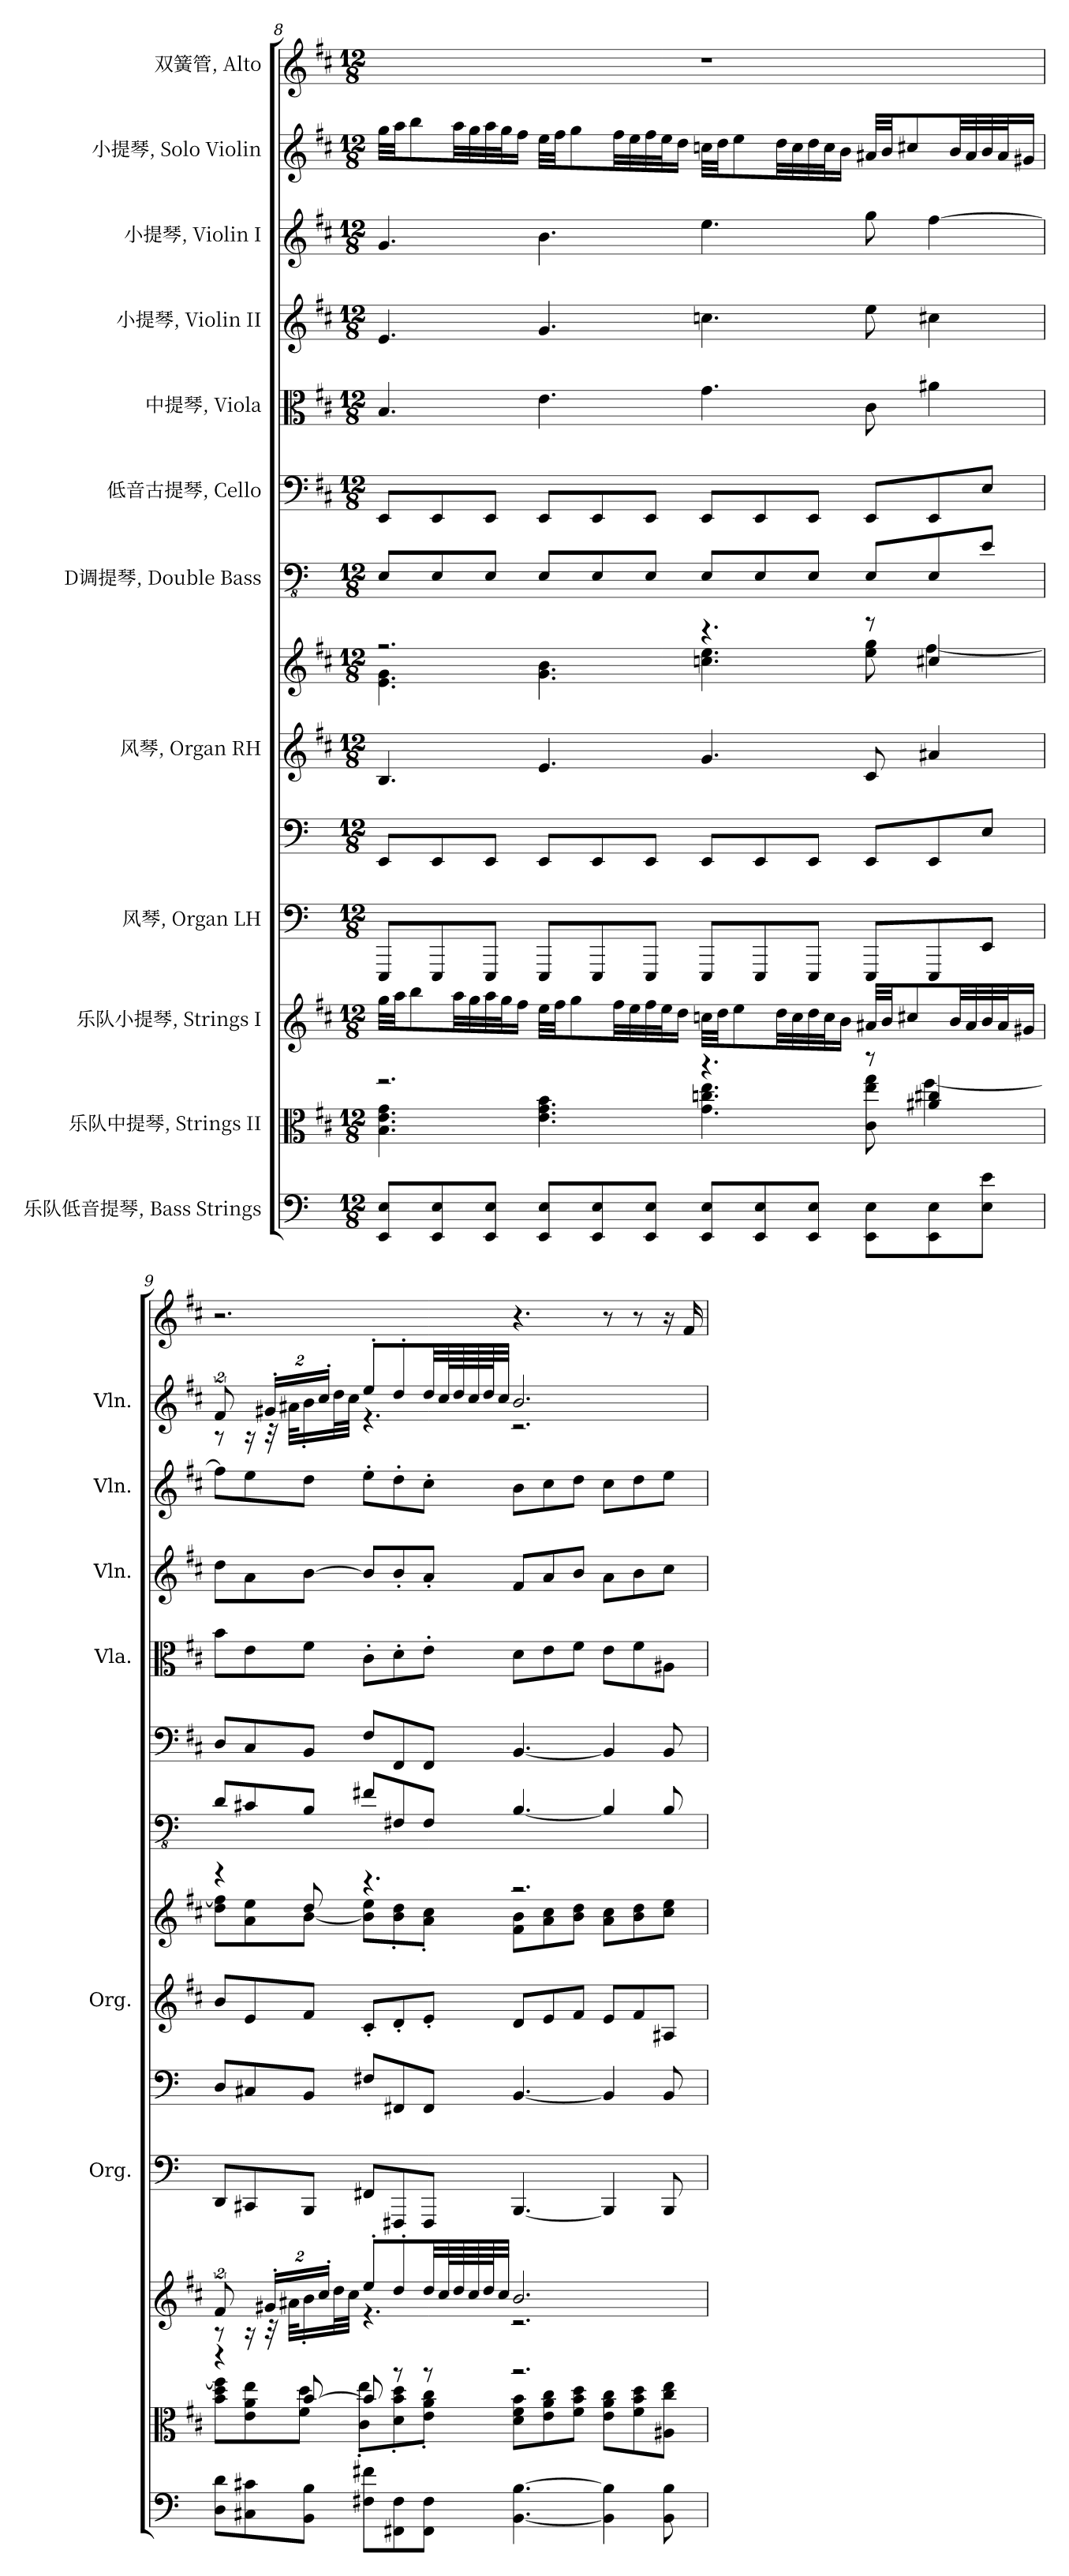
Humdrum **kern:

**kern	**kern	**kern	**kern	**kern	**kern	**kern	**kern	**kern	**kern	**kern	**kern	**kern	**kern
*part12	*part11	*part10	*part9	*part9	*part8	*part8	*part7	*part6	*part5	*part4	*part3	*part2	*part1
*staff14	*staff13	*staff12	*staff11	*staff10	*staff9	*staff8	*staff7	*staff6	*staff5	*staff4	*staff3	*staff2	*staff1
*I"乐队低音提琴, Bass Strings	*I"乐队中提琴, Strings II	*I"乐队小提琴, Strings I	*I"风琴, Organ LH	*	*I"风琴, Organ RH	*	*I"D调提琴, Double Bass	*I"低音古提琴, Cello	*I"中提琴, Viola	*I"小提琴, Violin II	*I"小提琴, Violin I	*I"小提琴, Solo Violin	*I"双簧管, Alto
*	*	*	*I'Org.	*	*I'Org.	*	*	*	*I'Vla.	*I'Vln.	*I'Vln.	*I'Vln.	*
!!LO:PB:g=z
*clefF4	*clefC3	*clefG2	*clefF4	*clefF4	*clefG2	*clefG2	*clefFv4	*clefF4	*clefC3	*clefG2	*clefG2	*clefG2	*clefG2
*ITrd7c12	*	*	*	*	*	*	*ITrd7c12	*	*	*	*	*	*
*k[]	*k[f#c#]	*k[f#c#]	*k[]	*k[]	*k[f#c#]	*k[f#c#]	*k[]	*k[f#c#]	*k[f#c#]	*k[f#c#]	*k[f#c#]	*k[f#c#]	*k[f#c#]
*M12/8	*M12/8	*M12/8	*M12/8	*M12/8	*M12/8	*M12/8	*M12/8	*M12/8	*M12/8	*M12/8	*M12/8	*M12/8	*M12/8
=8	=8	=8	=8	=8	=8	=8	=8	=8	=8	=8	=8	=8	=8
*	*^	*	*	*	*	*^	*	*	*	*	*	*	*
8EEE/ 8EE/L	2.r	4.B\ 4.e\ 4.g\	32gg\LLL	8EEE/L	8EE/L	4.B/	2.r	4.e\ 4.g\	8EEE/L	8EE/L	4.B/	4.e/	4.g/	32gg\LLL	1.r
.	.	.	32aa\JJ	.	.	.	.	.	.	.	.	.	.	32aa\JJ	.
.	.	.	8bb\	.	.	.	.	.	.	.	.	.	.	8bb\	.
8EEE/ 8EE/	.	.	.	8EEE/	8EE/	.	.	.	8EEE/	8EE/	.	.	.	.	.
.	.	.	32aa\LL	.	.	.	.	.	.	.	.	.	.	32aa\LL	.
.	.	.	32gg\	.	.	.	.	.	.	.	.	.	.	32gg\	.
8EEE/ 8EE/J	.	.	32aa\	8EEE/J	8EE/J	.	.	.	8EEE/J	8EE/J	.	.	.	32aa\	.
.	.	.	32gg\J	.	.	.	.	.	.	.	.	.	.	32gg\J	.
.	.	.	16ff#\JJ	.	.	.	.	.	.	.	.	.	.	16ff#\JJ	.
8EEE/ 8EE/L	.	4.e\ 4.g\ 4.b\	32ee\LLL	8EEE/L	8EE/L	4.e/	.	4.g\ 4.b\	8EEE/L	8EE/L	4.e\	4.g/	4.b\	32ee\LLL	.
.	.	.	32ff#\JJ	.	.	.	.	.	.	.	.	.	.	32ff#\JJ	.
.	.	.	8gg\	.	.	.	.	.	.	.	.	.	.	8gg\	.
8EEE/ 8EE/	.	.	.	8EEE/	8EE/	.	.	.	8EEE/	8EE/	.	.	.	.	.
.	.	.	32ff#\LL	.	.	.	.	.	.	.	.	.	.	32ff#\LL	.
.	.	.	32ee\	.	.	.	.	.	.	.	.	.	.	32ee\	.
8EEE/ 8EE/J	.	.	32ff#\	8EEE/J	8EE/J	.	.	.	8EEE/J	8EE/J	.	.	.	32ff#\	.
.	.	.	32ee\J	.	.	.	.	.	.	.	.	.	.	32ee\J	.
.	.	.	16dd\JJ	.	.	.	.	.	.	.	.	.	.	16dd\JJ	.
8EEE/ 8EE/L	4.r	4.g\ 4.ccn\ 4.ee\	32ccn\LLL	8EEE/L	8EE/L	4.g/	4.r	4.ccn\ 4.ee\	8EEE/L	8EE/L	4.g\	4.ccn\	4.ee\	32ccn\LLL	.
.	.	.	32dd\JJ	.	.	.	.	.	.	.	.	.	.	32dd\JJ	.
.	.	.	8ee\	.	.	.	.	.	.	.	.	.	.	8ee\	.
8EEE/ 8EE/	.	.	.	8EEE/	8EE/	.	.	.	8EEE/	8EE/	.	.	.	.	.
.	.	.	32dd\LL	.	.	.	.	.	.	.	.	.	.	32dd\LL	.
.	.	.	32cc\	.	.	.	.	.	.	.	.	.	.	32cc\	.
8EEE/ 8EE/J	.	.	32dd\	8EEE/J	8EE/J	.	.	.	8EEE/J	8EE/J	.	.	.	32dd\	.
.	.	.	32cc\J	.	.	.	.	.	.	.	.	.	.	32cc\J	.
.	.	.	16b\JJ	.	.	.	.	.	.	.	.	.	.	16b\JJ	.
8EEE\ 8EE\L	8r	8c#\ 8ee\ 8gg\	32a#X/LLL	8EEE/L	8EE/L	8c#/	8r	8ee\ 8gg\	8EEE/L	8EE/L	8c#\	8ee\	8gg\	32a#X/LLL	.
.	.	.	32b/JJ	.	.	.	.	.	.	.	.	.	.	32b/JJ	.
.	.	.	8cc#X/	.	.	.	.	.	.	.	.	.	.	8cc#X/	.
8EEE\ 8EE\	4a#X/ 4cc#X/	[4ff#\	.	8EEE/	8EE/	4a#X/	4cc#X/	[4ff#\	8EEE/	8EE/	4a#X\	4cc#X\	[4ff#\	.	.
.	.	.	32b/LL	.	.	.	.	.	.	.	.	.	.	32b/LL	.
.	.	.	32a#/	.	.	.	.	.	.	.	.	.	.	32a#/	.
8EE\ 8E\J	.	.	32b/	8EE/J	8E/J	.	.	.	8EE/J	8E/J	.	.	.	32b/	.
.	.	.	32a#/J	.	.	.	.	.	.	.	.	.	.	32a#/J	.
.	.	.	16g#X/JJ	.	.	.	.	.	.	.	.	.	.	16g#X/JJ	.
!!LO:PB:g=z
=9	=9	=9	=9	=9	=9	=9	=9	=9	=9	=9	=9	=9	=9	=9	=9
*	*	*	*^	*	*	*	*	*	*	*	*	*	*	*^	*
8DD\ 8D\L	4r	8b\ 8dd\ 8ff#\]L	16%3f#/	8r	8DD/L	8D/L	8b/L	4r	8dd\ 8ff#\]L	8DD/L	8D/L	8b\L	8dd\L	8ff#\L]	16%3f#/	8r	2.r
8CC#X\ 8C#X\	.	8e\ 8a\ 8ee\	.	16r	8CC#X/	8C#X/	8e/	.	8a\ 8ee\	8CC#X/	8C#/	8e\	8a\	8ee\	.	16r	.
.	.	.	32%3g#X'/L	32r	.	.	.	.	.	.	.	.	.	.	32%3g#X'/L	32r	.
.	.	.	.	32a#X\KLL	.	.	.	.	.	.	.	.	.	.	.	32a#X\KLL	.
8BBB\ 8BB\J	[8b/	8f#\ 8dd\J	.	16b'\	8BBB/J	8BB/J	8f#/J	8dd/	[8b\J	8BBB/J	8BB/J	8f#\J	[8b\J	8dd\J	.	16b'\	.
.	.	.	32%3cc#'/J	.	.	.	.	.	.	.	.	.	.	.	32%3cc#'/J	.	.
.	.	.	.	32dd\L	.	.	.	.	.	.	.	.	.	.	.	32dd\L	.
.	.	.	.	32cc#\JJJ	.	.	.	.	.	.	.	.	.	.	.	32cc#\JJJ	.
8FF#X\ 8F#X\L	8b/]	8c#\' 8ee\'L	8ee'/L	4.r	8FF#X/L	8F#X/L	8c#'/L	4.r	8b\] 8ee\L	8FF#X/L	8F#/L	8c#'\L	8b/L]	8ee'\L	8ee'/L	4.r	.
8FFF#X\ 8FF#\	8r	8d\' 8b\' 8dd\'	8dd'/	.	8FFF#X/	8FF#X/	8d'/	.	8b\' 8dd\'	8FFF#X/	8FF#/	8d'\	8b'/	8dd'\	8dd'/	.	.
8FFF#\ 8FF#\J	8r	8e\' 8a\' 8cc#\'J	32dd/LL	.	8FFF#/J	8FF#/J	8e'/J	.	8a\' 8cc#\'J	8FFF#/J	8FF#/J	8e'\J	8a'/J	8cc#'\J	32dd/LL	.	.
.	.	.	64cc#/L	.	.	.	.	.	.	.	.	.	.	.	64cc#/L	.	.
.	.	.	64dd/	.	.	.	.	.	.	.	.	.	.	.	64dd/	.	.
.	.	.	64cc#/	.	.	.	.	.	.	.	.	.	.	.	64cc#/	.	.
.	.	.	64dd/J	.	.	.	.	.	.	.	.	.	.	.	64dd/J	.	.
.	.	.	32cc#/JJJ	.	.	.	.	.	.	.	.	.	.	.	32cc#/JJJ	.	.
[4.BBB\ [4.BB\	2.r	8d\ 8f#\ 8b\L	2.b/	2.r	[4.BBB/	[4.BB/	8d/L	2.r	8f#\ 8b\L	[4.BBB/	[4.BB/	8d\L	8f#/L	8b\L	2.b/	2.r	4.r
.	.	8e\ 8a\ 8cc#\	.	.	.	.	8e/	.	8a\ 8cc#\	.	.	8e\	8a/	8cc#\	.	.	.
.	.	8f#\ 8b\ 8dd\J	.	.	.	.	8f#/J	.	8b\ 8dd\J	.	.	8f#\J	8b/J	8dd\J	.	.	.
4BBB\] 4BB\]	.	8e\ 8a\ 8cc#\L	.	.	4BBB/]	4BB/]	8e/L	.	8a\ 8cc#\L	4BBB/]	4BB/]	8e\L	8a\L	8cc#\L	.	.	8r
.	.	8f#\ 8b\ 8dd\	.	.	.	.	8f#/	.	8b\ 8dd\	.	.	8f#\	8b\	8dd\	.	.	8r
8BBB\ 8BB\	.	8A#X\ 8cc#\ 8ee\J	.	.	8BBB/	8BB/	8A#X/J	.	8cc#\ 8ee\J	8BBB/	8BB/	8A#X\J	8cc#\J	8ee\J	.	.	16r
.	.	.	.	.	.	.	.	.	.	.	.	.	.	.	.	.	16f#/
*	*v	*v	*	*	*	*	*	*v	*v	*	*	*	*	*	*v	*v	*
*	*	*v	*v	*	*	*	*	*	*	*	*	*	*	*
=	=	=	=	=	=	=	=	=	=	=	=	=	=
*-	*-	*-	*-	*-	*-	*-	*-	*-	*-	*-	*-	*-	*-
